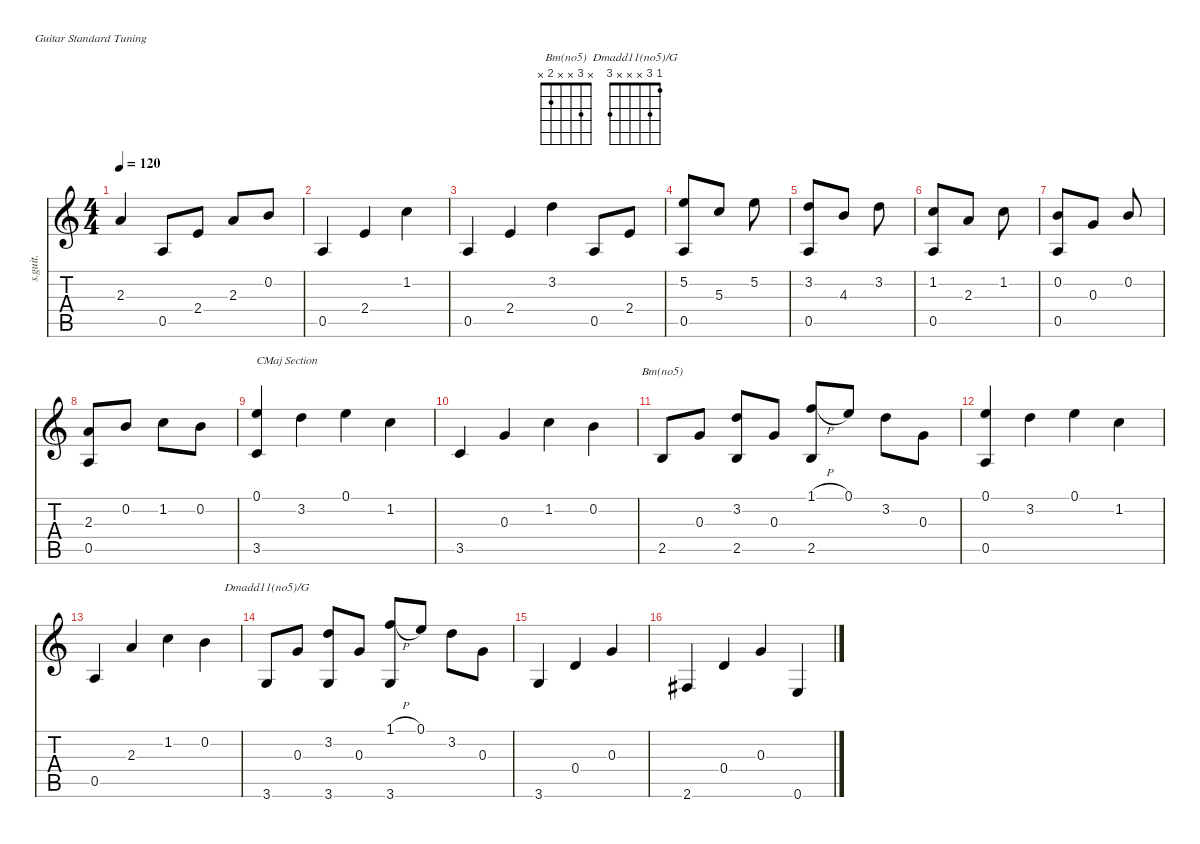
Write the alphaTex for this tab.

\defaultSystemsLayout 4
\hideDynamics
\bracketExtendMode nobrackets
\otherSystemsTrackNameOrientation horizontal
\track ("Track 1" "s.guit.") {instrument acousticguitarsteel}
\staff {score tabs}
\tuning (E4 B3 G3 D3 A2 E2)
\chord ("Bm(no5)" x 3 x x 2 x) {showfingering false}
\chord ("Dmadd11(no5)/G" 1 3 x x x 3) {showfingering false}
\ts (4 4)
\tempo 120
\clef g2
\ks c
2.3.4{dy mf beam Up} 0.5.8{beam Up} 2.4.8{beam Up} 2.3.8{beam Up} 0.2.8{beam Up} |
0.5.4{beam Up} 2.4.4{beam Up} 1.2.4{beam Down} |
0.5.4{beam Up} 2.4.4{beam Up} 3.2.4{beam Down} 0.5.8{beam Up} 2.4.8{beam Up} |
(0.5 5.2).8{beam Up} 5.3.8{beam Up} 5.2.8{beam Down} |
(0.5 3.2).8{beam Up} 4.3.8{beam Up} 3.2.8{beam Down} |
(0.5 1.2).8{beam Up} 2.3.8{beam Up} 1.2.8{beam Down} |
(0.5 0.2).8{beam Up} 0.3.8{beam Up} 0.2.8{beam Up} |
(2.3 0.5).8{beam Up} 0.2.8{beam Up} 1.2.8{beam Down} 0.2.8{beam Down} |
(0.1 3.5).4{txt "CMaj Section" beam Up} 3.2.4{beam Down} 0.1.4{beam Down} 1.2.4{beam Down} |
3.5.4{beam Up} 0.3.4{beam Up} 1.2.4{beam Down} 0.2.4{beam Down} |
2.5.8{ch "Bm(no5)" beam Up} 0.3.8{beam Up} (3.2 2.5).8{beam Up} 0.3.8{beam Up} (1.1{h} 2.5).8{beam Up} 0.1.8{beam Up} 3.2.8{beam Down} 0.3.8{beam Down} |
(0.1 0.5).4{beam Up} 3.2.4{beam Down} 0.1.4{beam Down} 1.2.4{beam Down} |
0.5.4{beam Up} 2.3.4{beam Up} 1.2.4{beam Down} 0.2.4{beam Down} |
3.6.8{ch "Dmadd11(no5)/G" beam Up} 0.3.8{beam Up} (3.6 3.2).8{beam Up} 0.3.8{beam Up} (3.6 1.1{h}).8{beam Up} 0.1.8{beam Up} 3.2.8{beam Down} 0.3.8{beam Down} |
3.6.4{beam Up} 0.4.4{beam Up} 0.3.4{beam Up} |
2.6{acc #}.4{beam Up} 0.4.4{beam Up} 0.3.4{beam Up} 0.6.4{beam Up}
